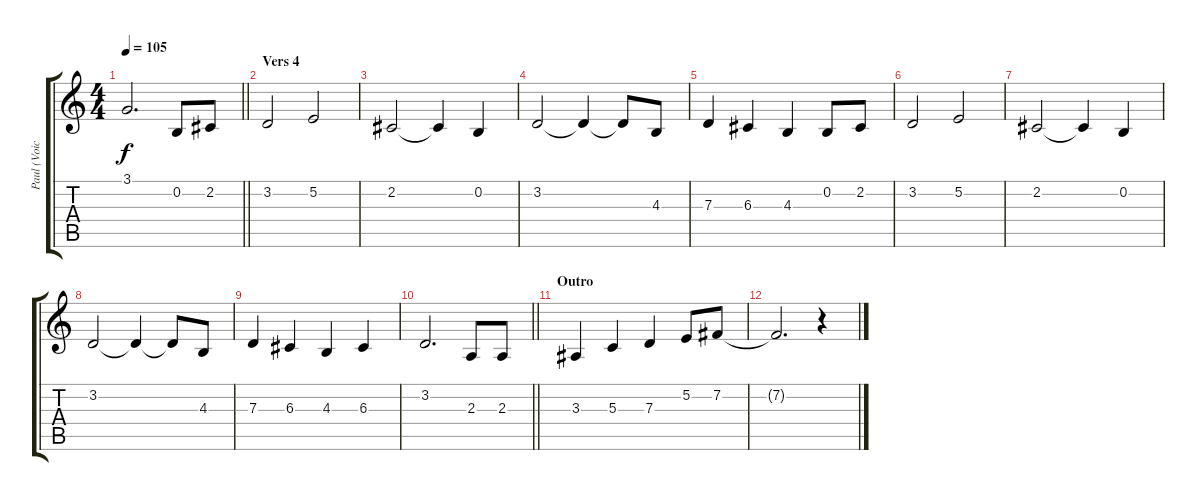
\track ("Paul (Voice)" "Paul (Voic") {instrument tenorsax}
\staff {score tabs}
\tuning (E4 B3 G3 D3 A2 E2) {hide}
\ts (4 4)
\tempo 105
\clef g2
\barLineRight lightlight
\ks c
3.1.2{d dy f} 0.2.8 2.2.8 |
\section ("" "Vers 4")
3.2.2 5.2.2 |
2.2.2 2.2{t}.4 0.2.4 |
3.2.2 3.2{t}.4 3.2{t}.8 4.3.8 |
7.3.4 6.3.4 4.3.4 0.2.8 2.2.8 |
3.2.2 5.2.2 |
2.2.2 2.2{t}.4 0.2.4 |
3.2.2 3.2{t}.4 3.2{t}.8 4.3.8 |
7.3.4 6.3.4 4.3.4 6.3.4 |
\barLineRight lightlight
3.2.2{d} 2.3.8 2.3.8 |
\section ("" "Outro")
3.3.4 5.3.4 7.3.4 5.2.8 7.2.8 |
7.2{t}.2{d} r.4
